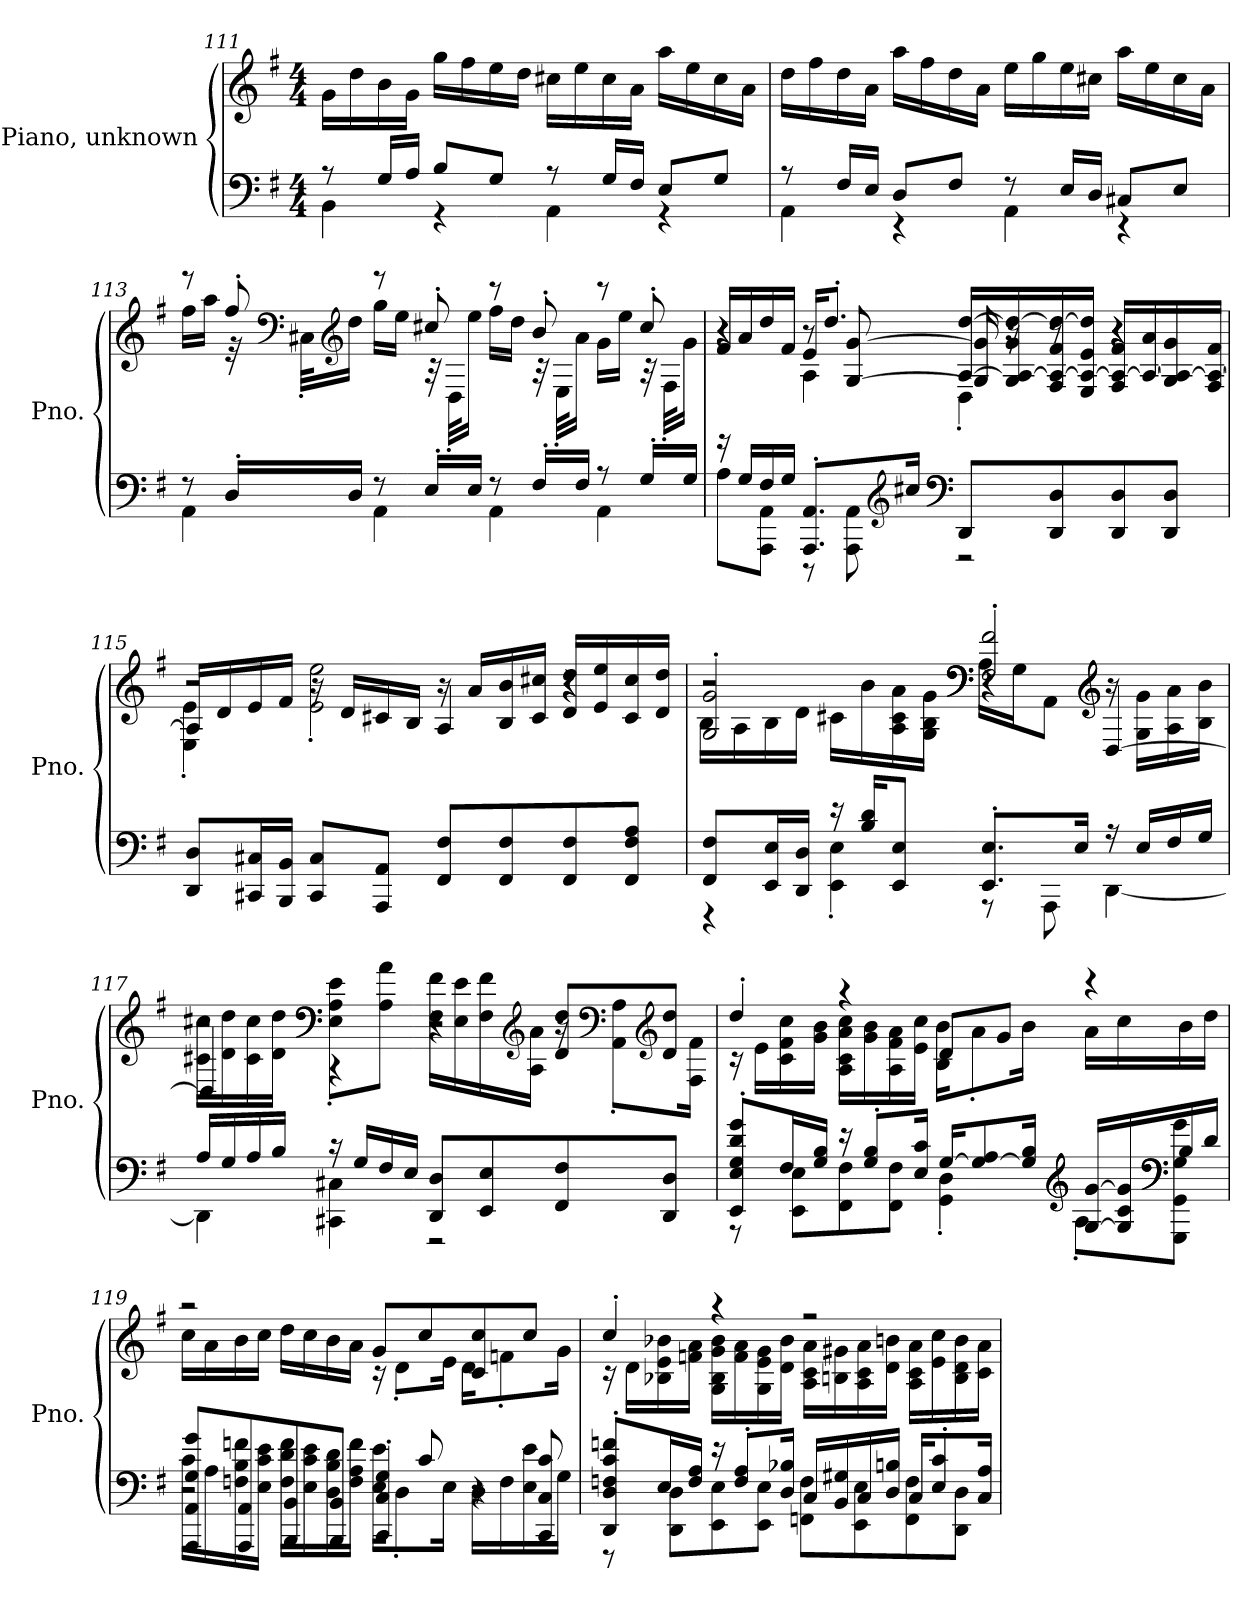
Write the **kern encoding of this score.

**kern	**kern
*part1	*part1
*staff2	*staff1
*I"Piano, unknown	*
*I'Pno.	*
*clefF4	*clefG2
*k[f#]	*k[f#]
*M4/4	*M4/4
=111	=111
*^	*
8r	4BB\	16g\LL
.	.	16dd\
16G/LL	.	16b\
16A/JJ	.	16g\JJ
8B/L	4r	16gg\LL
.	.	16ff#\
8G/J	.	16ee\
.	.	16dd\JJ
8r	4AA\	16cc#X\LL
.	.	16ee\
16G/LL	.	16cc#\
16F#/JJ	.	16a\JJ
8E/L	4r	16aa\LL
.	.	16ee\
8G/J	.	16cc#\
.	.	16a\JJ
!!LO:LB:g=z
=112	=112	=112
8r	4AA\	16dd\LL
.	.	16ff#\
16F#/LL	.	16dd\
16E/JJ	.	16a\JJ
8D/L	4r	16aa\LL
.	.	16ff#\
8F#/J	.	16dd\
.	.	16a\JJ
8r	4AA\	16ee\LL
.	.	16gg\
16E/LL	.	16ee\
16D/JJ	.	16cc#X\JJ
8C#X/L	4r	16aa\LL
.	.	16ee\
8E/J	.	16cc#\
.	.	16a\JJ
=113	=113	=113
*	*	*^
8r	4AA\	8r	16ff#\LL
.	.	.	16aa\JJ
16D'/LL	.	8ff#'/	32r
*	*	*clefF4	*
.	.	.	32C#X'\KLL
*	*	*clefG2	*
16D/JJ	.	.	16dd\JJ
8r	4AA\	8r	16gg\LL
.	.	.	16ee\JJ
16E'/LL	.	8cc#X'/	32r
.	.	.	32D'\KLL
16E/JJ	.	.	16ee\JJ
8r	4AA\	8r	16ff#\LL
.	.	.	16dd\JJ
16F#'/LL	.	8b'/	32r
.	.	.	32E'\KLL
16F#/JJ	.	.	16a\JJ
8r	4AA\	8r	16g\LL
.	.	.	16ee\JJ
16G'/LL	.	8cc#'/	32r
.	.	.	32F#'\KLL
16G/JJ	.	.	16g\JJ
!!LO:LB:g=z
=114	=114	=114	=114
*	*	*	*^
16r	8A\L	16f#/LL	4r	4r
16G/LL	.	16a/	.	.
16F#/	8AAA\ 8AA\J	16dd/	.	.
16G/JJ	.	16f#/JJ	.	.
8.AAA/' 8.AA/'L	8r	16e/KL	4A\	8r
.	.	8.dd'/J	.	.
.	8AAA\ 8AA\	.	.	[8G/ [8g/
*clefG2	*	*	*	*
16cc#X/Jk	.	.	.	.
*clefF4	*	*	*	*
8DD/L	2r	[16A/ [16dd/LL	4D'\	16G/] 16g/]
.	.	16G/ 16A/_ 16g/ 16dd/_	.	16r
8DD/ 8D/	.	16F#/ 16A/_ 16f#/ 16dd/_	.	8r
.	.	16E/ 16A/_ 16e/ 16dd/]JJ	.	.
8DD/ 8D/	.	16F#/ 16A/_ 16f#/LL	4r	4r
.	.	16A/_ 16a/	.	.
8DD/ 8D/J	.	16G/ 16A/_ 16g/	.	.
.	.	16F#/ 16A/_ 16f#/JJ	.	.
*v	*v	*	*	*
=115	=115	=115	=115
8DD/ 8D/L	16A/LL]	4E\' 4e\'	2r
.	16d/	.	.
16CC#X/ 16C#X/L	16e/	.	.
16BBB/ 16BB/JJ	16f#/JJ	.	.
8CC#/ 8C#/L	16r	2e\' 2ee\'	.
.	16d/LL	.	.
8AAA/ 8AA/J	16c#X/	.	.
.	16B/JJ	.	.
8FF#/ 8F#/L	16r	.	4A/
.	16a/LL	.	.
8FF#/ 8F#/	16B/ 16b/	.	.
.	16c#/ 16cc#X/JJ	.	.
8FF#/ 8F#/	16d/ 16dd/LL	4r	4r
.	16e/ 16ee/	.	.
8FF#/ 8F#/ 8A/J	16c#/ 16cc#/	.	.
.	16d/ 16dd/JJ	.	.
!!LO:LB:g=z	!!	!!
=116	=116	=116	=116
*^	*	*	*
8FF#/ 8F#/L	4r	2G/' 2g/'	16B\LL	2r
.	.	.	16A\	.
16EE/ 16E/L	.	.	16B\	.
16DD/ 16D/JJ	.	.	16d\JJ	.
16r	4EE\' 4E\'	.	16c#X\LL	.
16B/ 16d/KL	.	.	16b\	.
8EE/ 8E/J	.	.	16A\ 16c#\ 16a\	.
.	.	.	16G\ 16B\ 16g\JJ	.
*	*	*clefF4	*	*
8.EE/' 8.E/'L	8r	2F#/' 2f#/'	16A\LL	4r
.	.	.	16G\J	.
.	8AAA\	.	8AA\J	.
16E/Jk	.	.	.	.
*	*	*clefG2	*	*
16r	[4DD\	.	16r	[4D/
16E/LL	.	.	16G\ 16g\LL	.
16F#/	.	.	16A\ 16a\	.
16G/JJ	.	.	16B\ 16b\JJ	.
!!LO:LB:g=z	!!	!!
=117	=117	=117	=117	=117
16A/LL	4DD\]	2r	16c#X\ 16cc#X\LL	4D/]
16G/	.	.	16d\ 16dd\	.
16A/	.	.	16c#\ 16cc#\	.
16B/JJ	.	.	16d\ 16dd\JJ	.
*	*	*clefF4	*	*
16r	4CC#X\ 4C#X\	.	8E\' 8A\' 8e\'L	4r
16G/LL	.	.	.	.
16F#/	.	.	8A\ 8a\J	.
16E/JJ	.	.	.	.
8DD/ 8D/L	2r	4r	16F#\ 16f#\LL	2r
.	.	.	16E\ 16e\	.
8EE/ 8E/	.	.	16F#\ 16f#\	.
*	*	*clefG2	*	*
.	.	.	16A\ 16a\JJ	.
8FF#/ 8F#/	.	8d/ 8dd/L	16r	.
*	*	*clefF4	*	*
.	.	.	8AA\' 8A\'L	.
*	*	*clefG2	*	*
8DD/ 8D/J	.	8d/ 8dd/J	.	.
.	.	.	16F#\ 16f#\Jk	.
*	*	*	*v	*v
!!LO:PB:g=z
=118	=118	=118	=118
8EE/' 8E/' 8G/' 8d/' 8g/'L	8r	4dd'/	16r
.	.	.	16e\LL
16F#/L	8EE\ 8E\L	.	16c\ 16f#\ 16cc\
16G/ 16B/JJ	.	.	16g\ 16b\JJ
16r	8FF#\ 8F#\	4r	16A\ 16c\ 16a\ 16cc\LL
8G/' 8B/'L	.	.	16g\ 16b\
.	8FF#\ 8F#\J	.	16A\ 16f#\ 16a\
16E/ 16c/Jk	.	.	16e\ 16cc\JJ
[16G/KL	4GG\' 4D\'	8d/L	16B\ 16b\KL
8G/_ 8A/	.	.	8a'\
.	.	8g/J	.
16G/] 16B/Jk	.	.	16b\Jk
*clefG2	*	*	*
[16G/ [16g/LL	8A'\L	4r	16a\LL
16G/] 16c/ 16g/]	.	.	16cc\
*clefF4	*	*	*
16B/	8GGG\ 8GG\ 8G\ 8g\J	.	16b\
16d/JJ	.	.	16dd\JJ
=119	=119	=119	=119
*	*^	*	*
2r	16c\LL	8AAA/ 8AA/ 8G/ 8g/L	2r	16cc\LL
.	16A\	.	.	16a\
.	16Fn\ 16B\ 16fn\	8AAA/ 8AA/	.	16b\
.	16E\ 16c\ 16e\JJ	.	.	16cc\JJ
.	16F\ 16d\ 16f\LL	8BBB/ 8BB/	.	16dd\LL
.	16E\ 16c\ 16e\	.	.	16cc\
.	16D\ 16B\ 16d\	8BBB/ 8BB/J	.	16b\
.	16F\ 16A\ 16f\JJ	.	.	16a\JJ
8r	16E\ 16e\KL	4CC/' 4C/' 4G/'	8g/L	16r
.	8D'\	.	.	8d'\L
8c/	.	.	8cc/	.
.	16E\Jk	.	.	16e\Jk
4r	16D\LL	8r	8c/ 8cc/	16d\KL
.	16F\	.	.	8fn'\
.	16E\ 16e\	8CC/ 8C/ 8c/	8cc/J	.
.	16G\JJ	.	.	16g\Jk
*	*v	*v	*	*
!!LO:LB:g=z	!!
=120	=120	=120	=120
8DD/' 8D/' 8Fn/' 8c/' 8fn/'L	8r	4cc'/	16r
.	.	.	16d\LL
16E/L	8DD\ 8D\L	.	16B-X\ 16e\ 16b-X\
16F/ 16A/JJ	.	.	16fn\ 16a\JJ
16r	8EE\ 8E\	4r	16G\ 16B-\ 16g\ 16b-\LL
8F/' 8A/'L	.	.	16f\ 16a\
.	8EE\ 8E\J	.	16G\ 16e\ 16g\
16D/ 16B-X/Jk	.	.	16d\ 16b-\JJ
16C/LL	8FFn\ 8F\L	2r	16A\ 16c\ 16a\LL
16BB/ 16G#X/	.	.	16Bn\ 16g#X\
16C/	8EE\ 8E\	.	16A\ 16c\ 16a\
16D/ 16Bn/JJ	.	.	16d\ 16bn\JJ
16C/KL	8FF\ 8F\	.	16A\ 16c\ 16a\LL
8E/' 8c/'	.	.	16e\ 16cc\
.	8DD\ 8D\J	.	16B\ 16d\ 16b\
16C/ 16A/Jk	.	.	16c\ 16a\JJ
*v	*v	*	*
*	*v	*v
=	=
*-	*-
